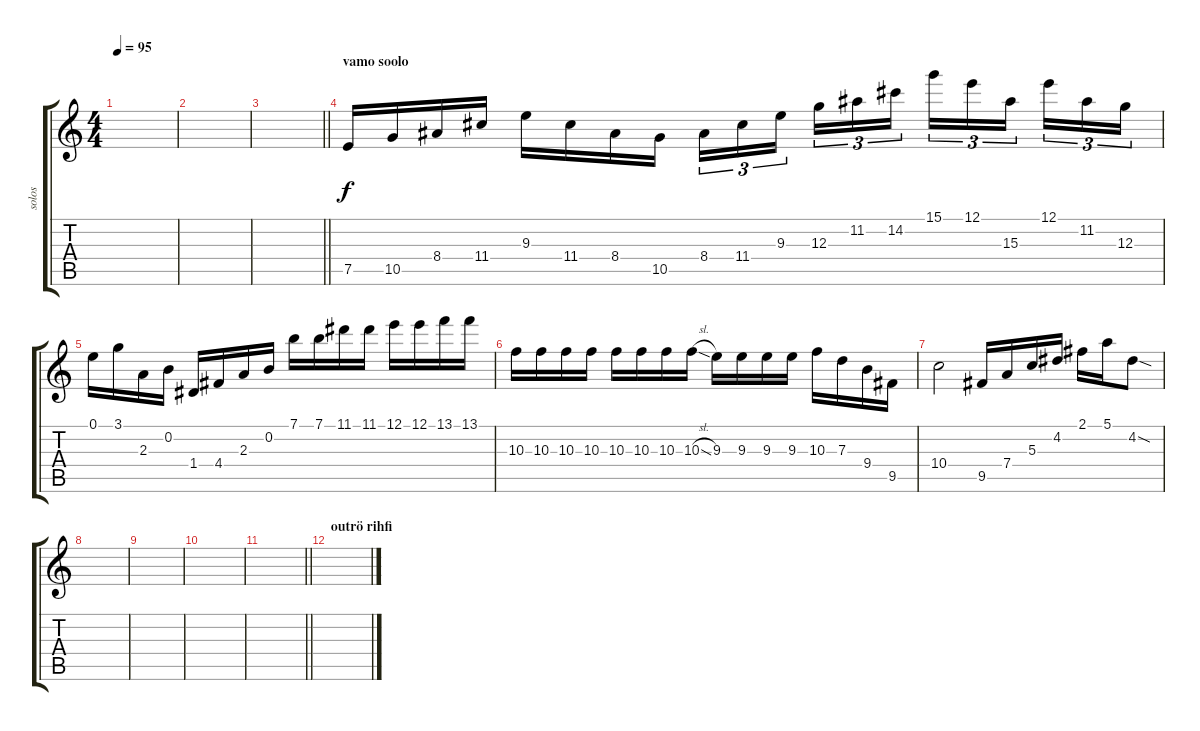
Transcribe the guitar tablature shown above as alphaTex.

\track ("solos" "solos") {instrument distortionguitar}
\staff {score tabs}
\tuning (E4 B3 G3 D3 A2 E2) {hide}
\ts (4 4)
\tempo 95
\clef g2
\ks c
|
|
\barLineRight lightlight
|
\section ("" "vamo soolo")
7.5.16 10.5.16 8.4.16 11.4.16 9.3.16 11.4.16 8.4.16 10.5.16 8.4.16{tu (3 2)} 11.4.16{tu (3 2)} 9.3.16{tu (3 2)} 12.3.16{tu (3 2)} 11.2.16{tu (3 2)} 14.2.16{tu (3 2)} 15.1.16{tu (3 2)} 12.1.16{tu (3 2)} 15.3.16{tu (3 2)} 12.1.16{tu (3 2)} 11.2.16{tu (3 2)} 12.3.16{tu (3 2)} |
0.1.16 3.1.16 2.3.16 0.2.16 1.4.16 4.4.16 2.3.16 0.2.16 7.1.16 7.1.16 11.1.16 11.1.16 12.1.16 12.1.16 13.1.16 13.1.16 |
10.3.16 10.3.16 10.3.16 10.3.16 10.3.16 10.3.16 10.3.16 10.3{sl}.16 9.3.16 9.3.16 9.3.16 9.3.16 10.3.16 7.3.16 9.4.16 9.5.16 |
10.4.2 9.5.16 7.4.16 5.3.16 4.2.16 2.1.16 5.1.16 4.2{sod}.8 |
|
|
|
\barLineRight lightlight
|
\section ("" "outrö rihfi")
